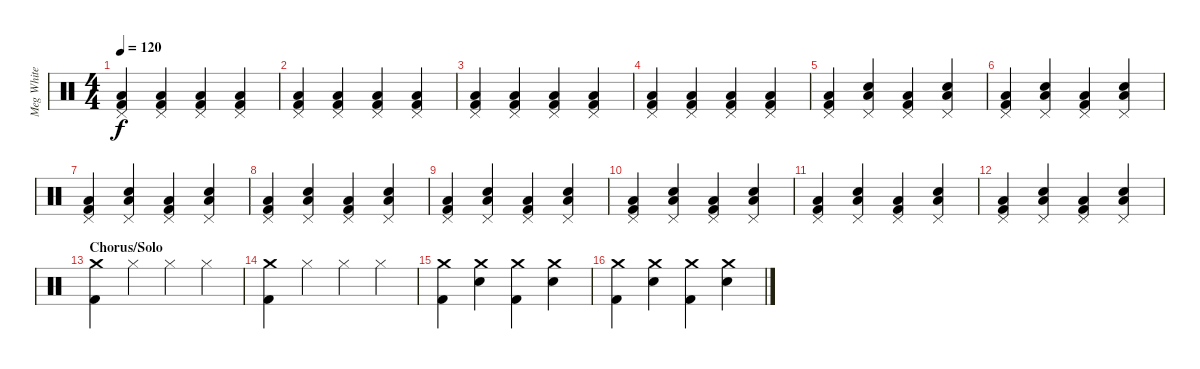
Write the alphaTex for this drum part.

\track ("Meg White - Drums" "Meg White ") {instrument percussion}
\staff {score}
\articulation defaults
\ts (4 4)
\tempo 120
\clef neutral
\ks c
("Pedal Hi-Hat (hit)" "Low Floor Tom (hit)" "Kick (hit) 2").4{dy f} ("Pedal Hi-Hat (hit)" "Low Floor Tom (hit)" "Kick (hit) 2").4 ("Pedal Hi-Hat (hit)" "Low Floor Tom (hit)" "Kick (hit) 2").4 ("Pedal Hi-Hat (hit)" "Low Floor Tom (hit)" "Kick (hit) 2").4 |
("Pedal Hi-Hat (hit)" "Low Floor Tom (hit)" "Kick (hit) 2").4 ("Pedal Hi-Hat (hit)" "Low Floor Tom (hit)" "Kick (hit) 2").4 ("Pedal Hi-Hat (hit)" "Low Floor Tom (hit)" "Kick (hit) 2").4 ("Pedal Hi-Hat (hit)" "Low Floor Tom (hit)" "Kick (hit) 2").4 |
("Pedal Hi-Hat (hit)" "Low Floor Tom (hit)" "Kick (hit) 2").4 ("Pedal Hi-Hat (hit)" "Low Floor Tom (hit)" "Kick (hit) 2").4 ("Pedal Hi-Hat (hit)" "Low Floor Tom (hit)" "Kick (hit) 2").4 ("Pedal Hi-Hat (hit)" "Low Floor Tom (hit)" "Kick (hit) 2").4 |
("Pedal Hi-Hat (hit)" "Low Floor Tom (hit)" "Kick (hit) 2").4 ("Pedal Hi-Hat (hit)" "Low Floor Tom (hit)" "Kick (hit) 2").4 ("Pedal Hi-Hat (hit)" "Low Floor Tom (hit)" "Kick (hit) 2").4 ("Pedal Hi-Hat (hit)" "Low Floor Tom (hit)" "Kick (hit) 2").4 |
("Pedal Hi-Hat (hit)" "Low Floor Tom (hit)" "Kick (hit) 2").4 ("Pedal Hi-Hat (hit)" "Low Floor Tom (hit)" "Snare (hit) 2").4 ("Pedal Hi-Hat (hit)" "Low Floor Tom (hit)" "Kick (hit) 2").4 ("Pedal Hi-Hat (hit)" "Low Floor Tom (hit)" "Snare (hit) 2").4 |
("Pedal Hi-Hat (hit)" "Low Floor Tom (hit)" "Kick (hit) 2").4 ("Pedal Hi-Hat (hit)" "Low Floor Tom (hit)" "Snare (hit) 2").4 ("Pedal Hi-Hat (hit)" "Low Floor Tom (hit)" "Kick (hit) 2").4 ("Pedal Hi-Hat (hit)" "Low Floor Tom (hit)" "Snare (hit) 2").4 |
("Pedal Hi-Hat (hit)" "Low Floor Tom (hit)" "Kick (hit) 2").4 ("Pedal Hi-Hat (hit)" "Low Floor Tom (hit)" "Snare (hit) 2").4 ("Pedal Hi-Hat (hit)" "Low Floor Tom (hit)" "Kick (hit) 2").4 ("Pedal Hi-Hat (hit)" "Low Floor Tom (hit)" "Snare (hit) 2").4 |
("Pedal Hi-Hat (hit)" "Low Floor Tom (hit)" "Kick (hit) 2").4 ("Pedal Hi-Hat (hit)" "Low Floor Tom (hit)" "Snare (hit) 2").4 ("Pedal Hi-Hat (hit)" "Low Floor Tom (hit)" "Kick (hit) 2").4 ("Pedal Hi-Hat (hit)" "Low Floor Tom (hit)" "Snare (hit) 2").4 |
("Pedal Hi-Hat (hit)" "Low Floor Tom (hit)" "Kick (hit) 2").4 ("Pedal Hi-Hat (hit)" "Low Floor Tom (hit)" "Snare (hit) 2").4 ("Pedal Hi-Hat (hit)" "Low Floor Tom (hit)" "Kick (hit) 2").4 ("Pedal Hi-Hat (hit)" "Low Floor Tom (hit)" "Snare (hit) 2").4 |
("Pedal Hi-Hat (hit)" "Low Floor Tom (hit)" "Kick (hit) 2").4 ("Pedal Hi-Hat (hit)" "Low Floor Tom (hit)" "Snare (hit) 2").4 ("Pedal Hi-Hat (hit)" "Low Floor Tom (hit)" "Kick (hit) 2").4 ("Pedal Hi-Hat (hit)" "Low Floor Tom (hit)" "Snare (hit) 2").4 |
("Pedal Hi-Hat (hit)" "Low Floor Tom (hit)" "Kick (hit) 2").4 ("Pedal Hi-Hat (hit)" "Low Floor Tom (hit)" "Snare (hit) 2").4 ("Pedal Hi-Hat (hit)" "Low Floor Tom (hit)" "Kick (hit) 2").4 ("Pedal Hi-Hat (hit)" "Low Floor Tom (hit)" "Snare (hit) 2").4 |
("Pedal Hi-Hat (hit)" "Low Floor Tom (hit)" "Kick (hit) 2").4 ("Pedal Hi-Hat (hit)" "Low Floor Tom (hit)" "Snare (hit) 2").4 ("Pedal Hi-Hat (hit)" "Low Floor Tom (hit)" "Kick (hit) 2").4 ("Pedal Hi-Hat (hit)" "Low Floor Tom (hit)" "Snare (hit) 2").4 |
\section ("" "Chorus/Solo")
("Crash medium (hit)" "Kick (hit) 2").4 "Hi-Hat (closed)".4 "Hi-Hat (closed)".4 "Hi-Hat (closed)".4 |
("Crash medium (hit)" "Kick (hit) 2").4 "Hi-Hat (closed)".4 "Hi-Hat (closed)".4 "Hi-Hat (closed)".4 |
("Crash medium (hit)" "Kick (hit) 2").4 ("Crash medium (hit)" "Snare (hit) 2").4 ("Crash medium (hit)" "Kick (hit) 2").4 ("Crash medium (hit)" "Snare (hit) 2").4 |
("Crash medium (hit)" "Kick (hit) 2").4 ("Crash medium (hit)" "Snare (hit) 2").4 ("Crash medium (hit)" "Kick (hit) 2").4 ("Crash medium (hit)" "Snare (hit) 2").4
